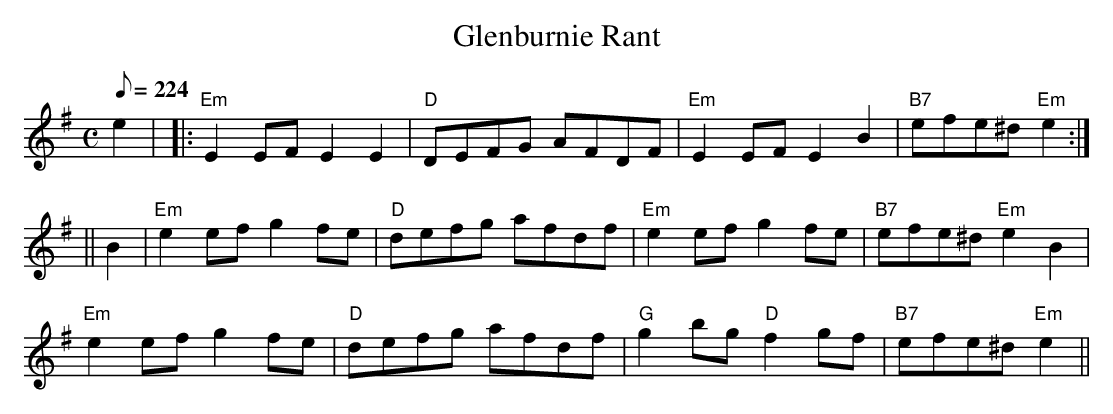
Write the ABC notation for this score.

X:1
T:Glenburnie Rant
M:C
L:1/8
Q:224
K:Em
e2| |:  "Em" E2 EF E2 E2  |  "D" DEFG AFDF |  "Em" E2 EF E2 B2  | "B7" efe^d  "Em" e2 :|!
|| B2 |  "Em" e2 ef g2 fe | "D" defg afdf  |  "Em" e2 ef g2 fe | "B7" efe^d "Em" e2 B2|!
"Em" e2 ef g2 fe | "D" defg afdf | "G" g2 bg "D" f2 gf |  "B7" efe^d "Em"e2 ||
